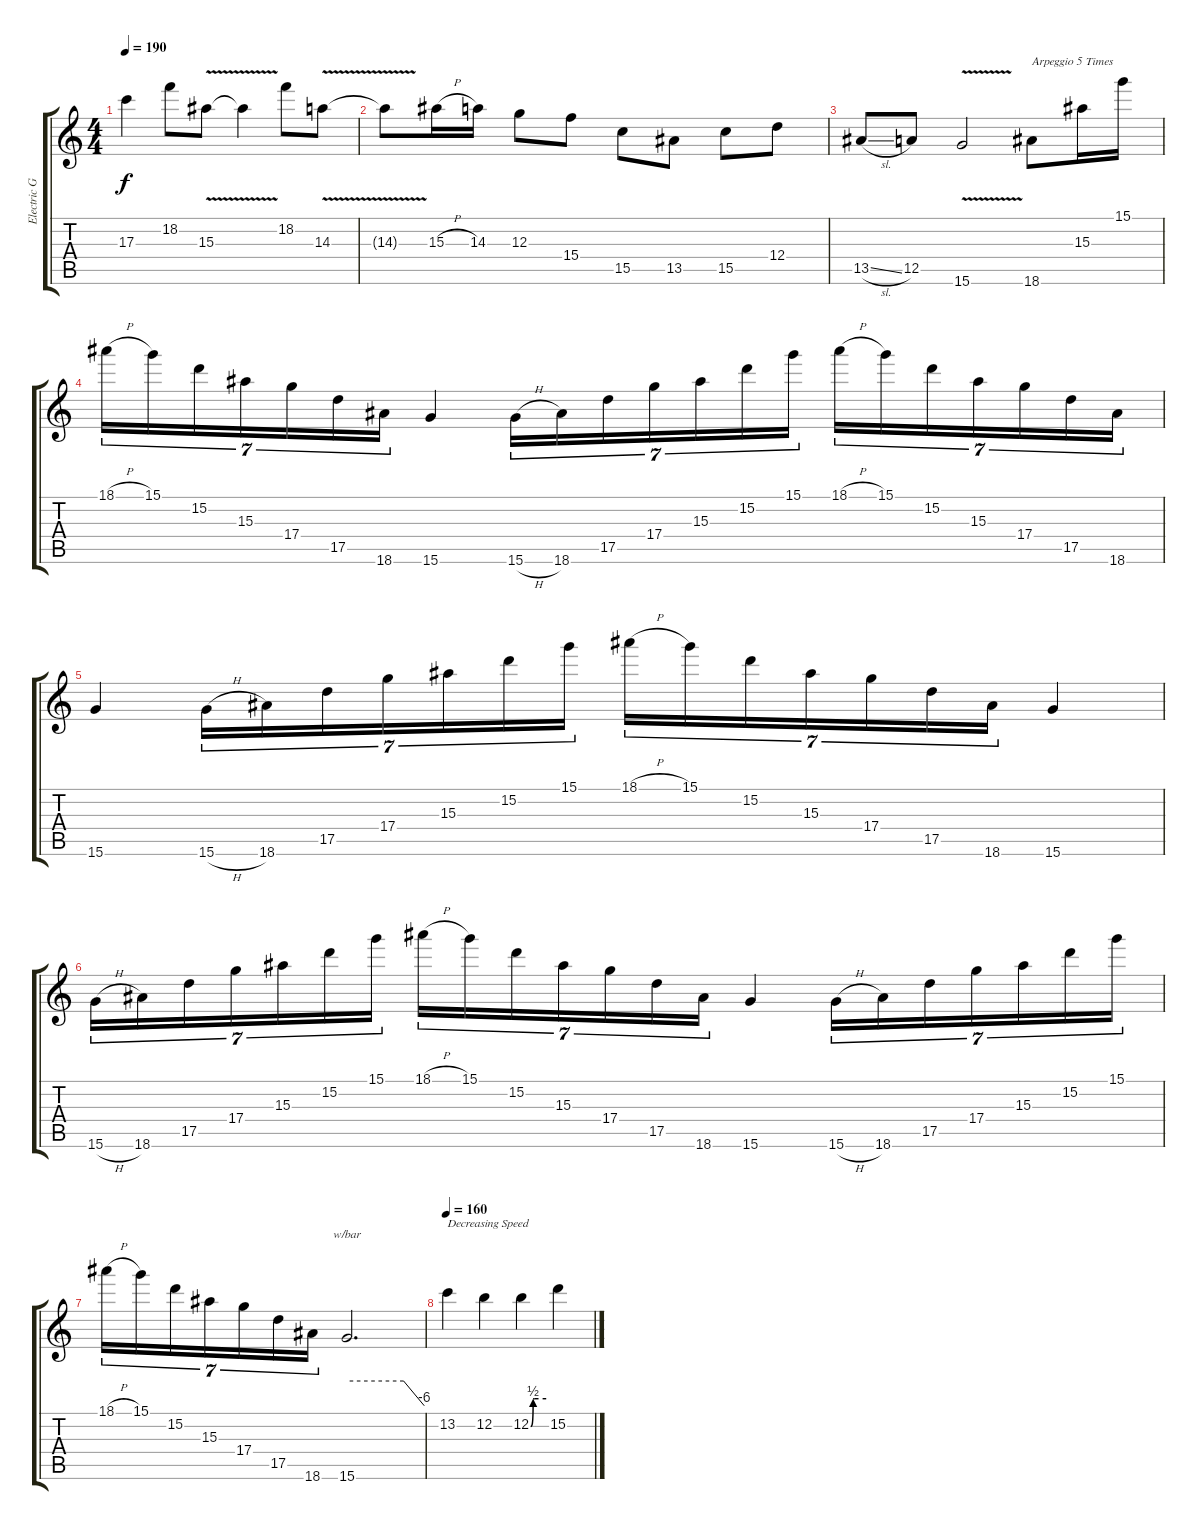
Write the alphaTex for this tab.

\track ("Electric Guitar" "Electric G") {instrument distortionguitar}
\staff {score tabs}
\tuning (E4 B3 G3 D3 A2 E2) {hide}
\ts (4 4)
\tempo 190
\clef g2
\ks c
17.3{t}.4{dy f} 18.2.8 15.3{v}.8 15.3{t}.4 18.2.8 14.3{v}.8 |
14.3{t}.8 15.3{h}.16 14.3.16 12.3.8 15.4.8 15.5.8 13.5.8 15.5.8 12.4.8 |
13.5{sl}.8 12.5.8 15.6{v}.2 18.6.8{txt "Arpeggio 5 Times"} 15.3.16 15.1.16 |
18.1{h}.16{tu (7 4)} 15.1.16{tu (7 4)} 15.2.16{tu (7 4)} 15.3.16{tu (7 4)} 17.4.16{tu (7 4)} 17.5.16{tu (7 4)} 18.6.16{tu (7 4)} 15.6.4 15.6{h}.16{tu (7 4)} 18.6.16{tu (7 4)} 17.5.16{tu (7 4)} 17.4.16{tu (7 4)} 15.3.16{tu (7 4)} 15.2.16{tu (7 4)} 15.1.16{tu (7 4)} 18.1{h}.16{tu (7 4)} 15.1.16{tu (7 4)} 15.2.16{tu (7 4)} 15.3.16{tu (7 4)} 17.4.16{tu (7 4)} 17.5.16{tu (7 4)} 18.6.16{tu (7 4)} |
15.6.4 15.6{h}.16{tu (7 4)} 18.6.16{tu (7 4)} 17.5.16{tu (7 4)} 17.4.16{tu (7 4)} 15.3.16{tu (7 4)} 15.2.16{tu (7 4)} 15.1.16{tu (7 4)} 18.1{h}.16{tu (7 4)} 15.1.16{tu (7 4)} 15.2.16{tu (7 4)} 15.3.16{tu (7 4)} 17.4.16{tu (7 4)} 17.5.16{tu (7 4)} 18.6.16{tu (7 4)} 15.6.4 |
15.6{h}.16{tu (7 4)} 18.6.16{tu (7 4)} 17.5.16{tu (7 4)} 17.4.16{tu (7 4)} 15.3.16{tu (7 4)} 15.2.16{tu (7 4)} 15.1.16{tu (7 4)} 18.1{h}.16{tu (7 4)} 15.1.16{tu (7 4)} 15.2.16{tu (7 4)} 15.3.16{tu (7 4)} 17.4.16{tu (7 4)} 17.5.16{tu (7 4)} 18.6.16{tu (7 4)} 15.6.4 15.6{h}.16{tu (7 4)} 18.6.16{tu (7 4)} 17.5.16{tu (7 4)} 17.4.16{tu (7 4)} 15.3.16{tu (7 4)} 15.2.16{tu (7 4)} 15.1.16{tu (7 4)} |
18.1{h}.16{tu (7 4)} 15.1.16{tu (7 4)} 15.2.16{tu (7 4)} 15.3.16{tu (7 4)} 17.4.16{tu (7 4)} 17.5.16{tu (7 4)} 18.6.16{tu (7 4)} 15.6.2{d tbe (custom default 0 0 44 0 60 -24)} |
\tempo 160
13.2.4{txt "Decreasing Speed"} 12.2.4 12.2{be (custom 0 0 9 2 15 2 30 2 60 2)}.4 15.2.4
